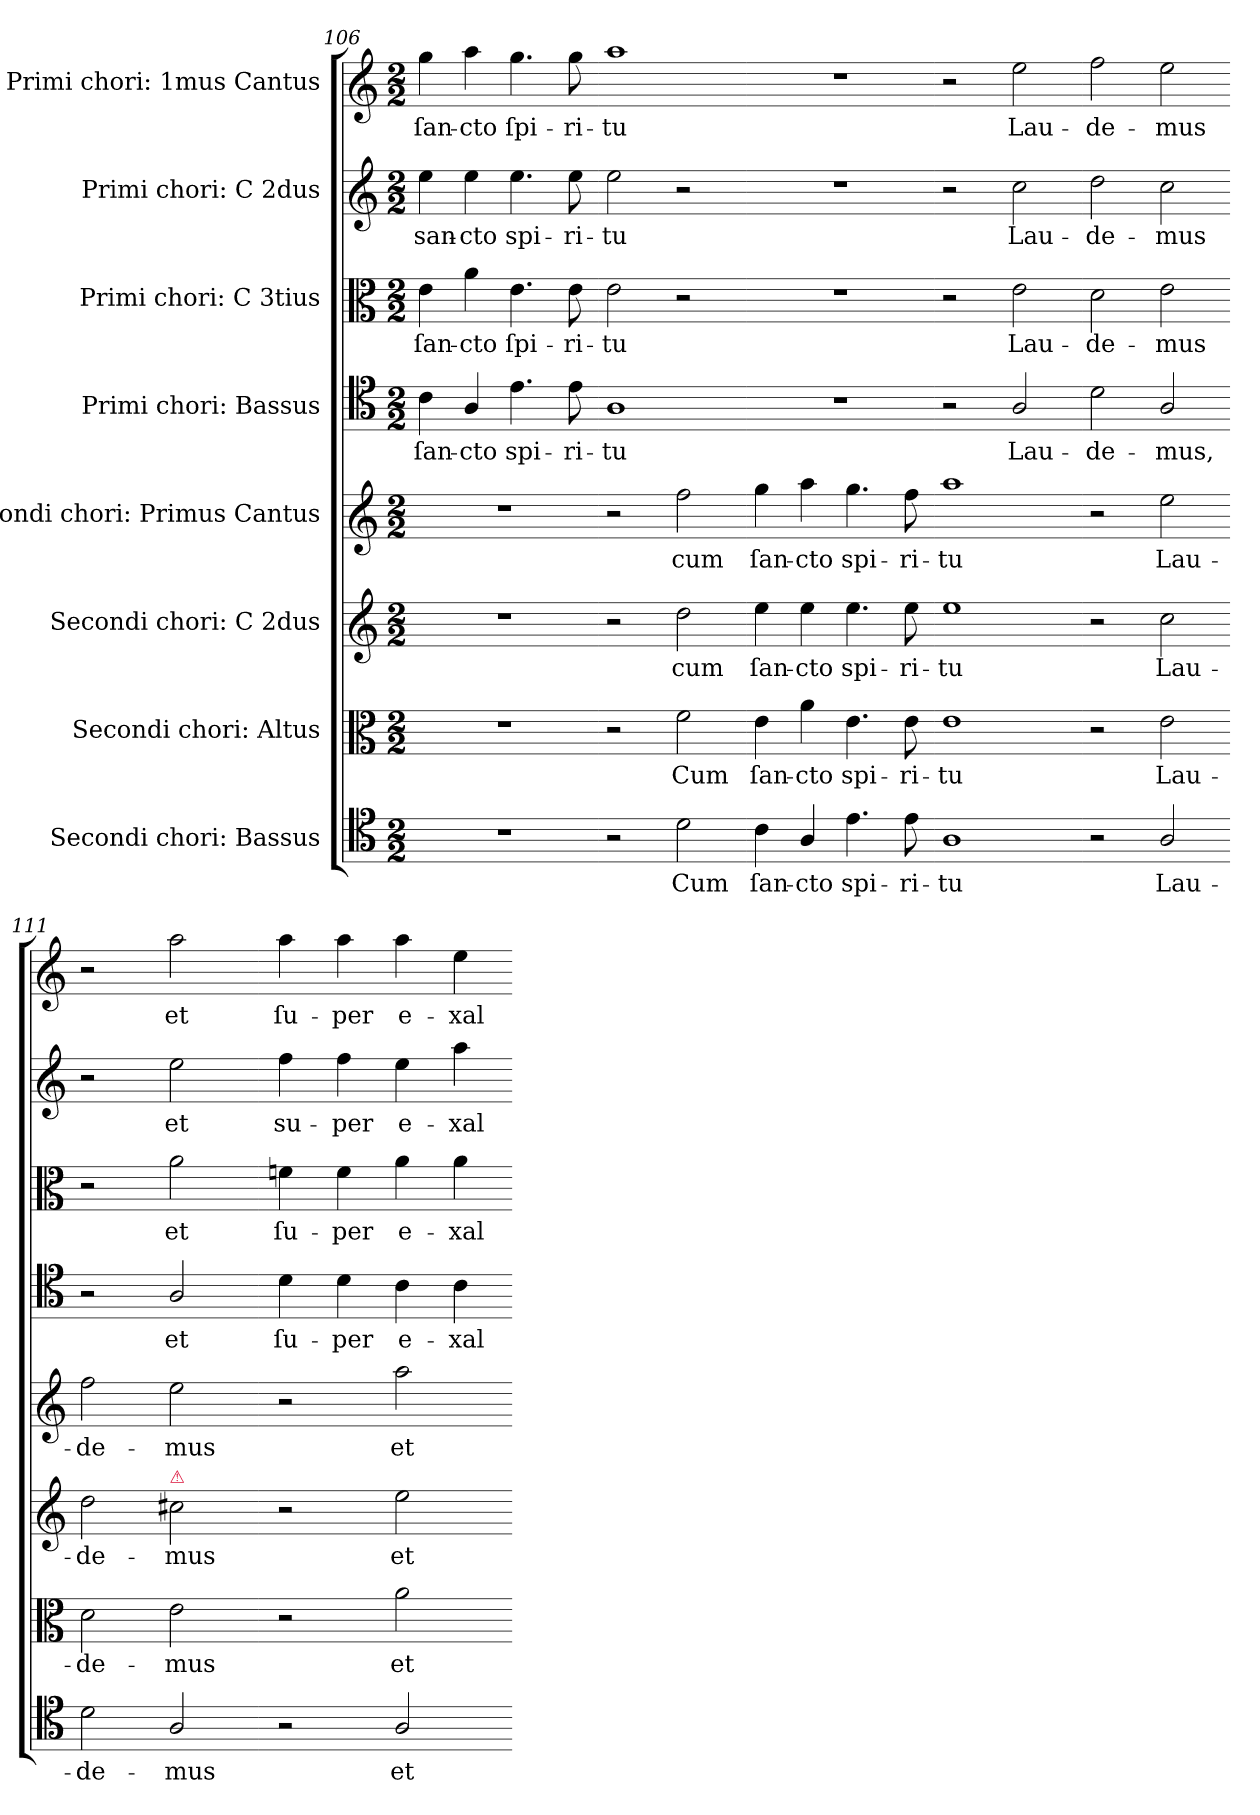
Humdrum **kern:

**kern	**text	**kern	**text	**kern	**text	**kern	**text	**kern	**text	**kern	**text	**kern	**text	**kern	**text
*part8	*part8	*part7	*part7	*part6	*part6	*part5	*part5	*part4	*part4	*part3	*part3	*part2	*part2	*part1	*part1
*staff8	*staff8	*staff7	*staff7	*staff6	*staff6	*staff5	*staff5	*staff4	*staff4	*staff3	*staff3	*staff2	*staff2	*staff1	*staff1
*I"Secondi chori: Bassus	*	*I"Secondi chori: Altus	*	*I"Secondi chori: C 2dus	*	*I"Secondi chori: Primus Cantus	*	*I"Primi chori: Bassus	*	*I"Primi chori: C 3tius	*	*I"Primi chori: C 2dus	*	*I"Primi chori: 1mus Cantus	*
*clefC4	*	*clefC3	*	*clefG2	*	*clefG2	*	*clefC4	*	*clefC3	*	*clefG2	*	*clefG2	*
*k[]	*	*k[]	*	*k[]	*	*k[]	*	*k[]	*	*k[]	*	*k[]	*	*k[]	*
*M2/2	*	*M2/2	*	*M2/2	*	*M2/2	*	*M2/2	*	*M2/2	*	*M2/2	*	*M2/2	*
=106	=106	=106	=106	=106	=106	=106	=106	=106	=106	=106	=106	=106	=106	=106	=106
1r	.	1r	.	1r	.	1r	.	4c\	ſan-	4e\	ſan-	4ee\	san-	4gg\	ſan-
.	.	.	.	.	.	.	.	4A/	-cto	4a\	-cto	4ee\	-cto	4aa\	-cto
.	.	.	.	.	.	.	.	4.e\	spi-	4.e\	ſpi-	4.ee\	spi-	4.gg\	ſpi-
.	.	.	.	.	.	.	.	8e\	-ri-	8e\	-ri-	8ee\	-ri-	8gg\	-ri-
=107-	=107-	=107-	=107-	=107-	=107-	=107-	=107-	=107-	=107-	=107-	=107-	=107-	=107-	=107-	=107-
2r	.	2r	.	2r	.	2r	.	1A	-tu	2e\	-tu	2ee\	-tu	1aa	-tu
2d\	Cum	2f\	Cum	2dd\	cum	2ff\	cum	.	.	2r	.	2r	.	.	.
=108-	=108-	=108-	=108-	=108-	=108-	=108-	=108-	=108-	=108-	=108-	=108-	=108-	=108-	=108-	=108-
4c\	ſan-	4e\	ſan-	4ee\	ſan-	4gg\	ſan-	1r	.	1r	.	1r	.	1r	.
4A/	-cto	4a\	-cto	4ee\	-cto	4aa\	-cto	.	.	.	.	.	.	.	.
4.e\	spi-	4.e\	spi-	4.ee\	spi-	4.gg\	spi-	.	.	.	.	.	.	.	.
8e\	-ri-	8e\	-ri-	8ee\	-ri-	8ff\	-ri-	.	.	.	.	.	.	.	.
=109-	=109-	=109-	=109-	=109-	=109-	=109-	=109-	=109-	=109-	=109-	=109-	=109-	=109-	=109-	=109-
1A	-tu	1e	-tu	1ee	-tu	1aa	-tu	2r	.	2r	.	2r	.	2r	.
.	.	.	.	.	.	.	.	2A/	Lau-	2e\	Lau-	2cc\	Lau-	2ee\	Lau-
=110-	=110-	=110-	=110-	=110-	=110-	=110-	=110-	=110-	=110-	=110-	=110-	=110-	=110-	=110-	=110-
2r	.	2r	.	2r	.	2r	.	2d\	-de-	2d\	-de-	2dd\	-de-	2ff\	-de-
2A/	Lau-	2e\	Lau-	2cc\	Lau-	2ee\	Lau-	2A/	-mus,	2e\	-mus	2cc\	-mus	2ee\	-mus
=111-	=111-	=111-	=111-	=111-	=111-	=111-	=111-	=111-	=111-	=111-	=111-	=111-	=111-	=111-	=111-
2d\	-de-	2d\	-de-	2dd\	-de-	2ff\	-de-	2r	.	2r	.	2r	.	2r	.
!	!	!	!	!LO:TX:a:color=crimson:t=⚠	!	!	!	!	!	!	!	!	!	!	!
2A/	-mus	2e\	-mus	2cc#X\	-mus	2ee\	-mus	2A/	et	2a\	et	2ee\	et	2aa\	et
=112-	=112-	=112-	=112-	=112-	=112-	=112-	=112-	=112-	=112-	=112-	=112-	=112-	=112-	=112-	=112-
2r	.	2r	.	2r	.	2r	.	4d\	ſu-	4fn\	ſu-	4ff\	su-	4aa\	ſu-
.	.	.	.	.	.	.	.	4d\	-per	4f\	-per	4ff\	-per	4aa\	-per
2A/	et	2a\	et	2ee\	et	2aa\	et	4c\	e-	4a\	e-	4ee\	e-	4aa\	e-
.	.	.	.	.	.	.	.	4c\	-xal-	4a\	-xal-	4aa\	-xal-	4ee\	-xal-
=-	=-	=-	=-	=-	=-	=-	=-	=-	=-	=-	=-	=-	=-	=-	=-
*-	*-	*-	*-	*-	*-	*-	*-	*-	*-	*-	*-	*-	*-	*-	*-
